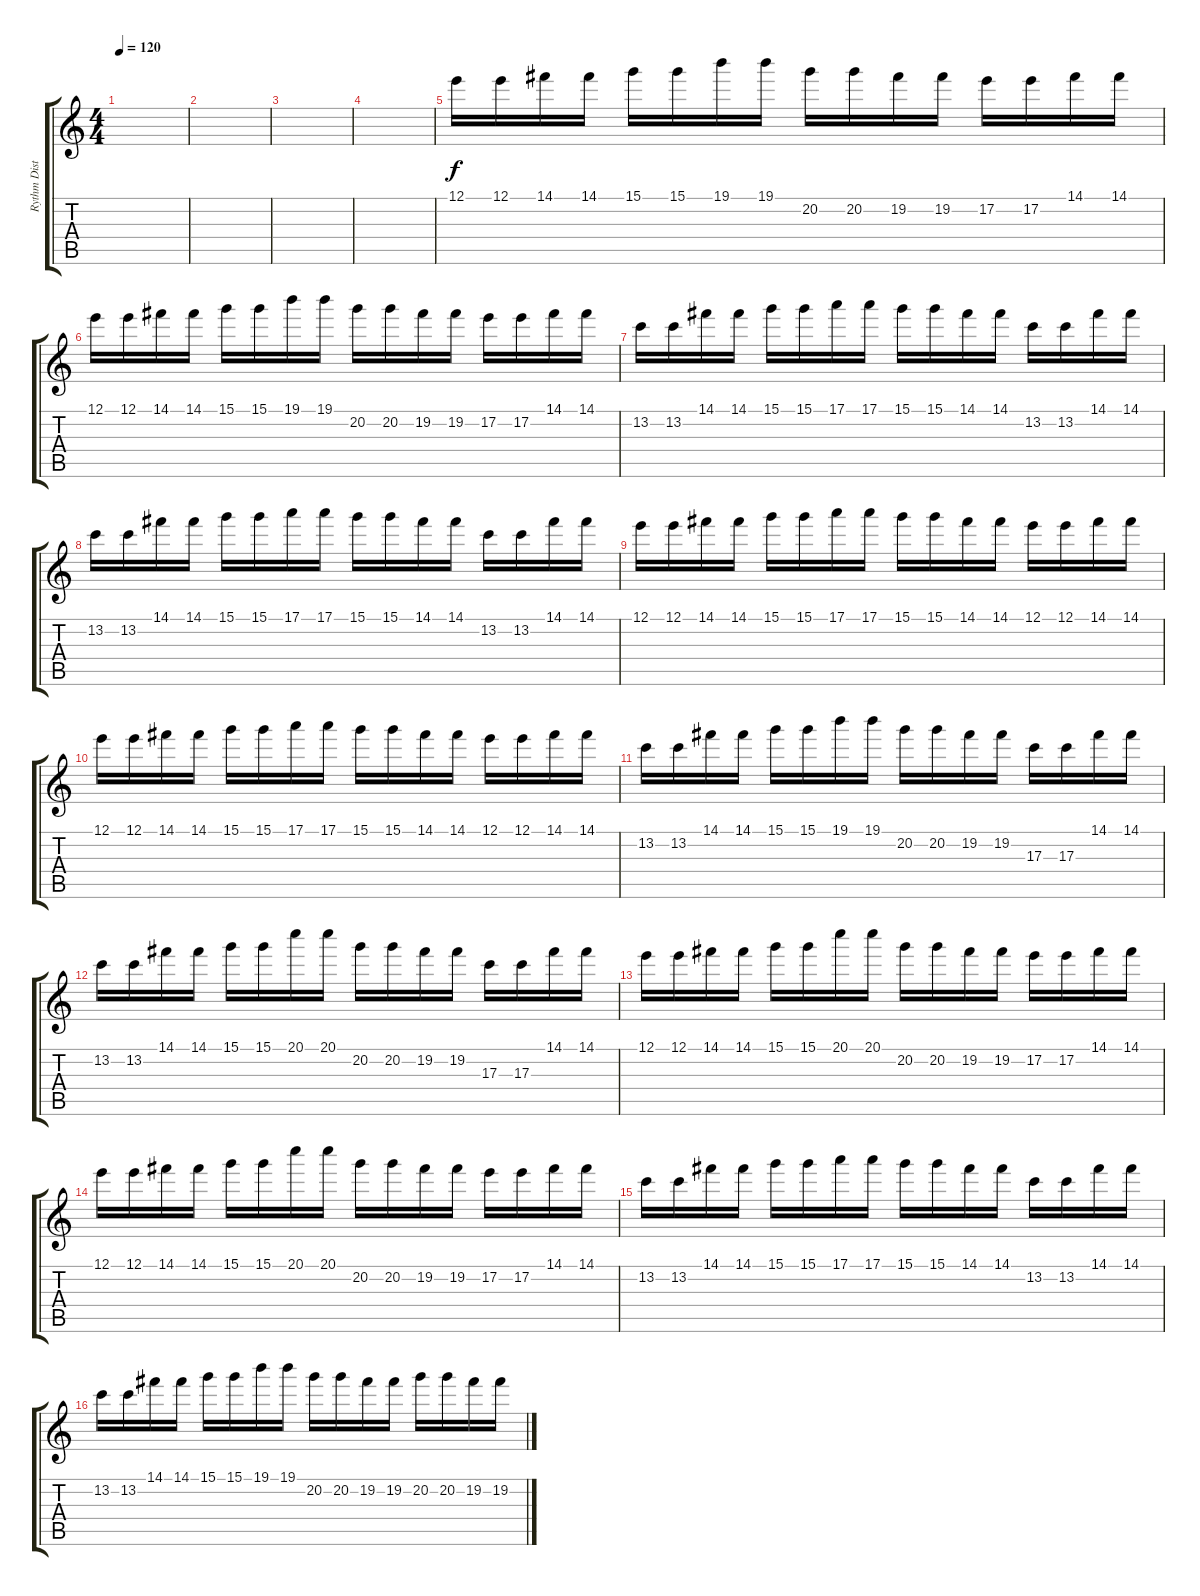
\track ("Rythm Distortion Guitar" "Rythm Dist") {instrument distortionguitar}
\staff {score tabs}
\tuning (E4 B3 G3 D3 A2 E2) {hide}
\ts (4 4)
\tempo 120
\clef g2
\ks c
|
|
|
|
12.1.16 12.1.16 14.1.16 14.1.16 15.1.16 15.1.16 19.1.16 19.1.16 20.2.16 20.2.16 19.2.16 19.2.16 17.2.16 17.2.16 14.1.16 14.1.16 |
12.1.16 12.1.16 14.1.16 14.1.16 15.1.16 15.1.16 19.1.16 19.1.16 20.2.16 20.2.16 19.2.16 19.2.16 17.2.16 17.2.16 14.1.16 14.1.16 |
13.2.16 13.2.16 14.1.16 14.1.16 15.1.16 15.1.16 17.1.16 17.1.16 15.1.16 15.1.16 14.1.16 14.1.16 13.2.16 13.2.16 14.1.16 14.1.16 |
13.2.16 13.2.16 14.1.16 14.1.16 15.1.16 15.1.16 17.1.16 17.1.16 15.1.16 15.1.16 14.1.16 14.1.16 13.2.16 13.2.16 14.1.16 14.1.16 |
12.1.16 12.1.16 14.1.16 14.1.16 15.1.16 15.1.16 17.1.16 17.1.16 15.1.16 15.1.16 14.1.16 14.1.16 12.1.16 12.1.16 14.1.16 14.1.16 |
12.1.16 12.1.16 14.1.16 14.1.16 15.1.16 15.1.16 17.1.16 17.1.16 15.1.16 15.1.16 14.1.16 14.1.16 12.1.16 12.1.16 14.1.16 14.1.16 |
13.2.16 13.2.16 14.1.16 14.1.16 15.1.16 15.1.16 19.1.16 19.1.16 20.2.16 20.2.16 19.2.16 19.2.16 17.3.16 17.3.16 14.1.16 14.1.16 |
13.2.16 13.2.16 14.1.16 14.1.16 15.1.16 15.1.16 20.1.16 20.1.16 20.2.16 20.2.16 19.2.16 19.2.16 17.3.16 17.3.16 14.1.16 14.1.16 |
12.1.16 12.1.16 14.1.16 14.1.16 15.1.16 15.1.16 20.1.16 20.1.16 20.2.16 20.2.16 19.2.16 19.2.16 17.2.16 17.2.16 14.1.16 14.1.16 |
12.1.16 12.1.16 14.1.16 14.1.16 15.1.16 15.1.16 20.1.16 20.1.16 20.2.16 20.2.16 19.2.16 19.2.16 17.2.16 17.2.16 14.1.16 14.1.16 |
13.2.16 13.2.16 14.1.16 14.1.16 15.1.16 15.1.16 17.1.16 17.1.16 15.1.16 15.1.16 14.1.16 14.1.16 13.2.16 13.2.16 14.1.16 14.1.16 |
13.2.16 13.2.16 14.1.16 14.1.16 15.1.16 15.1.16 19.1.16 19.1.16 20.2.16 20.2.16 19.2.16 19.2.16 20.2.16 20.2.16 19.2.16 19.2.16
